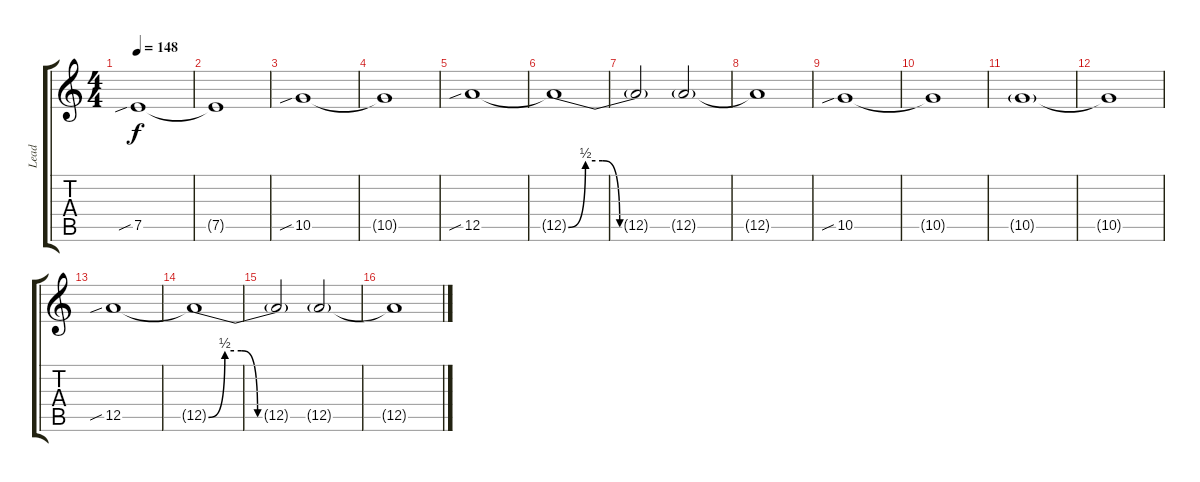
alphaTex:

\track ("Lead" "Lead") {instrument overdrivenguitar}
\staff {score tabs}
\tuning (E4 B3 G3 D3 A2 E2) {hide}
\ts (4 4)
\tempo 148
\clef g2
\ks c
7.5{sib}.1{dy f} |
7.5{t}.1 |
10.5{sib}.1 |
10.5{t}.1 |
12.5{sib}.1 |
12.5{be (custom 0 0 10 2 20 2 30 0 60 0) t}.1 |
12.5{t}.2 12.5{g}.2 |
12.5{t}.1 |
10.5{sib}.1 |
10.5{t}.1 |
10.5{g}.1 |
10.5{t}.1 |
12.5{sib}.1 |
12.5{be (custom 0 0 10 2 20 2 30 0 60 0) t}.1 |
12.5{t}.2 12.5{g}.2 |
12.5{t}.1
